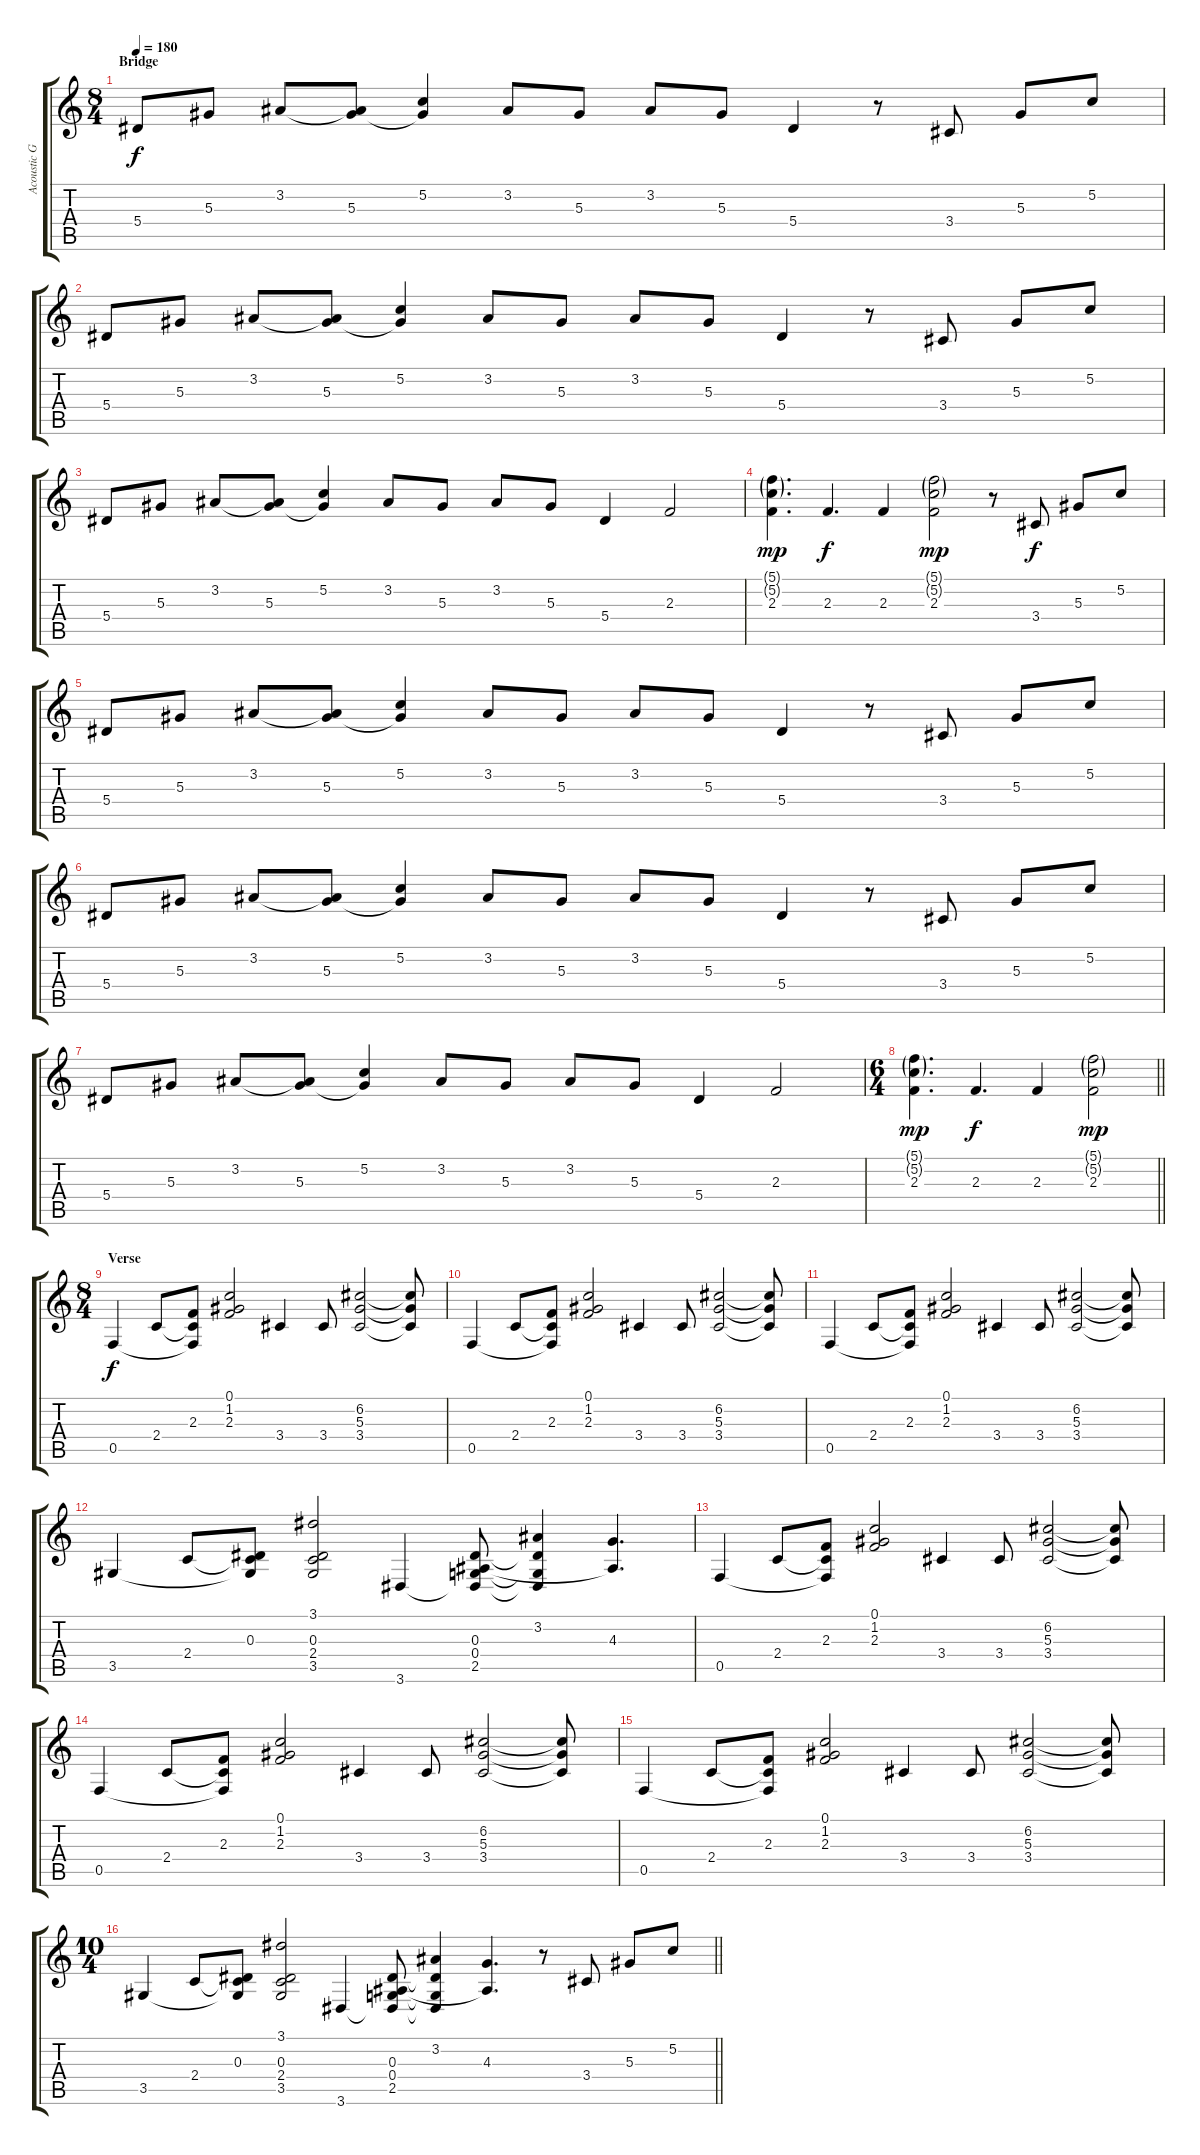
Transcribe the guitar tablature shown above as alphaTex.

\track ("Acoustic Guitar 4" "Acoustic G") {instrument acousticguitarnylon}
\staff {score tabs}
\tuning (C4 G3 Eb3 Bb2 F2 C2) {hide}
\ts (8 4)
\section ("" "Bridge")
\tempo 180
\clef g2
\ks c
5.4.8{dy f} 5.3.8 3.2.8 (3.2{t} 5.3).8 (5.2 5.3{t}).4 3.2.8 5.3.8 3.2.8 5.3.8 5.4.4 r.8 3.4.8 5.3.8 5.2.8 |
5.4.8 5.3.8 3.2.8 (3.2{t} 5.3).8 (5.2 5.3{t}).4 3.2.8 5.3.8 3.2.8 5.3.8 5.4.4 r.8 3.4.8 5.3.8 5.2.8 |
5.4.8 5.3.8 3.2.8 (3.2{t} 5.3).8 (5.2 5.3{t}).4 3.2.8 5.3.8 3.2.8 5.3.8 5.4.4 2.3.2 |
(5.1{g} 5.2{g} 2.3).4{d dy mp} 2.3.4{d dy f} 2.3.4 (5.1{g} 5.2{g} 2.3).2{dy mp} r.8 3.4.8{dy f} 5.3.8 5.2.8 |
5.4.8 5.3.8 3.2.8 (3.2{t} 5.3).8 (5.2 5.3{t}).4 3.2.8 5.3.8 3.2.8 5.3.8 5.4.4 r.8 3.4.8 5.3.8 5.2.8 |
5.4.8 5.3.8 3.2.8 (3.2{t} 5.3).8 (5.2 5.3{t}).4 3.2.8 5.3.8 3.2.8 5.3.8 5.4.4 r.8 3.4.8 5.3.8 5.2.8 |
5.4.8 5.3.8 3.2.8 (3.2{t} 5.3).8 (5.2 5.3{t}).4 3.2.8 5.3.8 3.2.8 5.3.8 5.4.4 2.3.2 |
\ts (6 4)
\barLineRight lightlight
(5.1{g} 5.2{g} 2.3).4{d dy mp} 2.3.4{d dy f} 2.3.4 (5.1{g} 5.2{g} 2.3).2{dy mp} |
\ts (8 4)
\section ("" "Verse")
0.5.4{dy f volume 14 instrument acousticguitarnylon} 2.4.8 (2.3 2.4{t} 0.5{t}).8 (0.1 1.2 2.3).2 3.4.4 3.4.8 (6.2 5.3 3.4).2 (6.2{t} 5.3{t} 3.4{t}).8 |
0.5.4 2.4.8 (2.3 2.4{t} 0.5{t}).8 (0.1 1.2 2.3).2 3.4.4 3.4.8 (6.2 5.3 3.4).2 (6.2{t} 5.3{t} 3.4{t}).8 |
0.5.4 2.4.8 (2.3 2.4{t} 0.5{t}).8 (0.1 1.2 2.3).2 3.4.4 3.4.8 (6.2 5.3 3.4).2 (6.2{t} 5.3{t} 3.4{t}).8 |
3.5.4 2.4.8 (0.3 2.4{t} 3.5{t}).8 (3.1 0.3 2.4 3.5).2 3.6.4 (0.3 0.4 2.5 3.6{t}).8 (3.2 0.3{t} 2.5{t} 3.6{t}).4 (4.3 0.4{t}).4{d} |
0.5.4 2.4.8 (2.3 2.4{t} 0.5{t}).8 (0.1 1.2 2.3).2 3.4.4 3.4.8 (6.2 5.3 3.4).2 (6.2{t} 5.3{t} 3.4{t}).8 |
0.5.4 2.4.8 (2.3 2.4{t} 0.5{t}).8 (0.1 1.2 2.3).2 3.4.4 3.4.8 (6.2 5.3 3.4).2 (6.2{t} 5.3{t} 3.4{t}).8 |
0.5.4 2.4.8 (2.3 2.4{t} 0.5{t}).8 (0.1 1.2 2.3).2 3.4.4 3.4.8 (6.2 5.3 3.4).2 (6.2{t} 5.3{t} 3.4{t}).8 |
\ts (10 4)
\barLineRight lightlight
3.5.4 2.4.8 (0.3 2.4{t} 3.5{t}).8 (3.1 0.3 2.4 3.5).2 3.6.4 (0.3 0.4 2.5 3.6{t}).8 (3.2 0.3{t} 2.5{t} 3.6{t}).4 (4.3 0.4{t}).4{d} r.8 3.4.8 5.3.8 5.2.8
